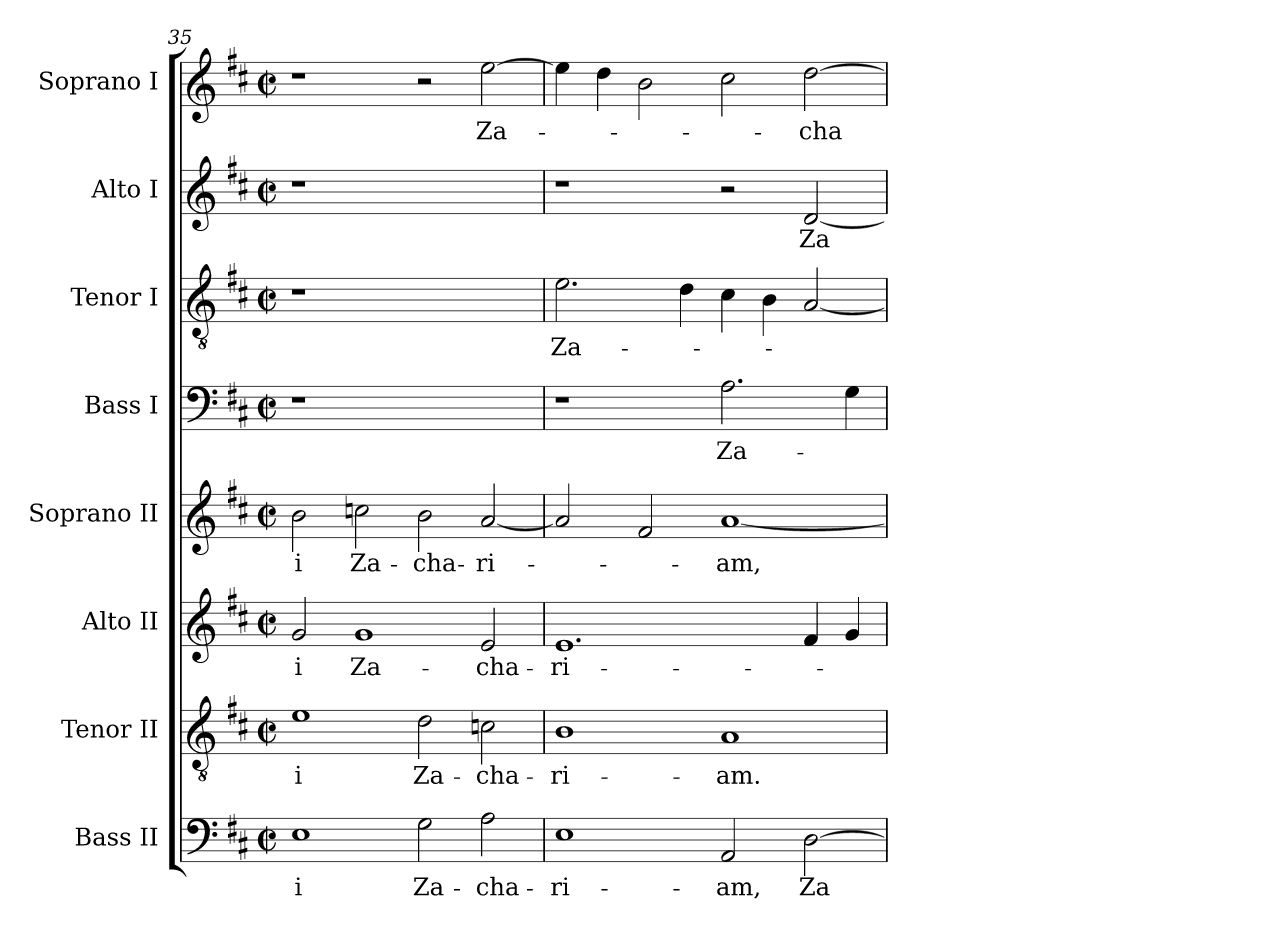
**kern	**text	**kern	**text	**kern	**text	**kern	**text	**kern	**text	**kern	**text	**kern	**text	**kern	**text
*part8	*part8	*part7	*part7	*part6	*part6	*part5	*part5	*part4	*part4	*part3	*part3	*part2	*part2	*part1	*part1
*staff8	*staff8	*staff7	*staff7	*staff6	*staff6	*staff5	*staff5	*staff4	*staff4	*staff3	*staff3	*staff2	*staff2	*staff1	*staff1
*I"Bass II	*	*I"Tenor II	*	*I"Alto II	*	*I"Soprano II	*	*I"Bass I	*	*I"Tenor I	*	*I"Alto I	*	*I"Soprano I	*
*I'B. II	*	*	*	*	*	*	*	*	*	*	*	*	*	*	*
*clefF4	*	*clefGv2	*	*clefG2	*	*clefG2	*	*clefF4	*	*clefGv2	*	*clefG2	*	*clefG2	*
*	*	*	*	*	*	*	*	*ITrd7c12	*	*	*	*ITrd7c12	*	*	*
*k[f#c#]	*	*k[f#c#]	*	*k[f#c#]	*	*k[f#c#]	*	*k[f#c#]	*	*k[f#c#]	*	*k[f#c#]	*	*k[f#c#]	*
*D:	*	*D:	*	*D:	*	*D:	*	*D:	*	*D:	*	*D:	*	*D:	*
*M2/2	*	*M2/2	*	*M2/2	*	*M2/2	*	*M2/2	*	*M2/2	*	*M2/2	*	*M2/2	*
*met(c|)	*	*met(c|)	*	*met(c|)	*	*met(c|)	*	*met(c|)	*	*met(c|)	*	*met(c|)	*	*met(c|)	*
=35	=35	=35	=35	=35	=35	=35	=35	=35	=35	=35	=35	=35	=35	=35	=35
!	!LO:LY:b:color=#000000	!	!	!	!	!	!	!	!	!	!	!	!	!	!
!	!	!	!LO:LY:b:color=#000000	!	!	!	!	!	!	!	!	!	!	!	!
!	!	!	!	!	!LO:LY:b:color=#000000	!	!	!	!	!	!	!	!	!	!
!	!	!	!	!	!	!	!LO:LY:b:color=#000000	!LO:N:vis=1	!	!LO:N:vis=1	!	!LO:N:vis=1	!	!	!
1Ei	-i	1ei	-i	2gi/	-i	2bi\	-i	1r	.	1r	.	1r	.	1r	.
!	!	!	!	!	!LO:LY:b:color=#000000	!	!	!	!	!	!	!	!	!	!
!	!	!	!	!	!	!	!LO:LY:b:color=#000000	!	!	!	!	!	!	!	!
.	.	.	.	1gi	Za-	2ccni\	Za-	.	.	.	.	.	.	.	.
!	!LO:LY:b:color=#000000	!	!	!	!	!	!	!	!	!	!	!	!	!	!
!	!	!	!LO:LY:b:color=#000000	!	!	!	!	!	!	!	!	!	!	!	!
!	!	!	!	!	!	!	!LO:LY:b:color=#000000	!	!	!	!	!	!	!	!
2Gi\	Za-	2di\	Za-	.	.	2bi\	-cha-	1ryy	.	1ryy	.	1ryy	.	2r	.
!	!LO:LY:b:color=#000000	!	!	!	!	!	!	!	!	!	!	!	!	!	!
!	!	!	!LO:LY:b:color=#000000	!	!	!	!	!	!	!	!	!	!	!	!
!	!	!	!	!	!LO:LY:b:color=#000000	!	!	!	!	!	!	!	!	!	!
!	!	!	!	!	!	!	!LO:LY:b:color=#000000	!	!	!	!	!	!	!	!
!	!	!	!	!	!	!	!	!	!	!	!	!	!	!	!LO:LY:b:color=#000000
2Ai\	-cha-	2cni\	-cha-	2ei/	-cha-	[<2ai/	-ri-	.	.	.	.	.	.	[>2eei\	Za-
!!LO:LB:g=z
=36	=36	=36	=36	=36	=36	=36	=36	=36	=36	=36	=36	=36	=36	=36	=36
!	!LO:LY:b:color=#000000	!	!	!	!	!	!	!	!	!	!	!	!	!	!
!	!	!	!LO:LY:b:color=#000000	!	!	!	!	!	!	!	!	!	!	!	!
!	!	!	!	!	!LO:LY:b:color=#000000	!	!	!	!	!	!	!	!	!	!
!	!	!	!	!	!	!	!	!	!	!	!LO:LY:b:color=#000000	!	!	!	!
1Ei	-ri-	1Bi	-ri-	1.ei	-ri-	2ai/]	.	1r	.	2.ei\	Za-	1r	.	4eei\]	.
.	.	.	.	.	.	.	.	.	.	.	.	.	.	4ddi\	.
.	.	.	.	.	.	2f#i/	.	.	.	.	.	.	.	2bi\	.
.	.	.	.	.	.	.	.	.	.	4di\	.	.	.	.	.
!	!LO:LY:b:color=#000000	!	!	!	!	!	!	!	!	!	!	!	!	!	!
!	!	!	!LO:LY:b:color=#000000	!	!	!	!	!	!	!	!	!	!	!	!
!	!	!	!	!	!	!	!LO:LY:b:color=#000000	!	!	!	!	!	!	!	!
!	!	!	!	!	!	!	!	!	!LO:LY:b:color=#000000	!	!	!	!	!	!
2AAi/	-am,	1Ai	-am.	.	.	[<1ai	-am,	2.AAi\	Za-	4c#i\	.	2r	.	2cc#i\	.
.	.	.	.	.	.	.	.	.	.	4Bi\	.	.	.	.	.
!	!LO:LY:b:color=#000000	!	!	!	!	!	!	!	!	!	!	!	!	!	!
!	!	!	!	!	!	!	!	!	!	!	!	!	!LO:LY:b:color=#000000	!	!
!	!	!	!	!	!	!	!	!	!	!	!	!	!	!	!LO:LY:b:color=#000000
[>2Di\	Za-	.	.	4f#i/	.	.	.	.	.	[<2Ai/	.	[<2Di/	Za-	[>2ddi\	-cha-
.	.	.	.	4gi/	.	.	.	4GGi\	.	.	.	.	.	.	.
=	=	=	=	=	=	=	=	=	=	=	=	=	=	=	=
*-	*-	*-	*-	*-	*-	*-	*-	*-	*-	*-	*-	*-	*-	*-	*-
